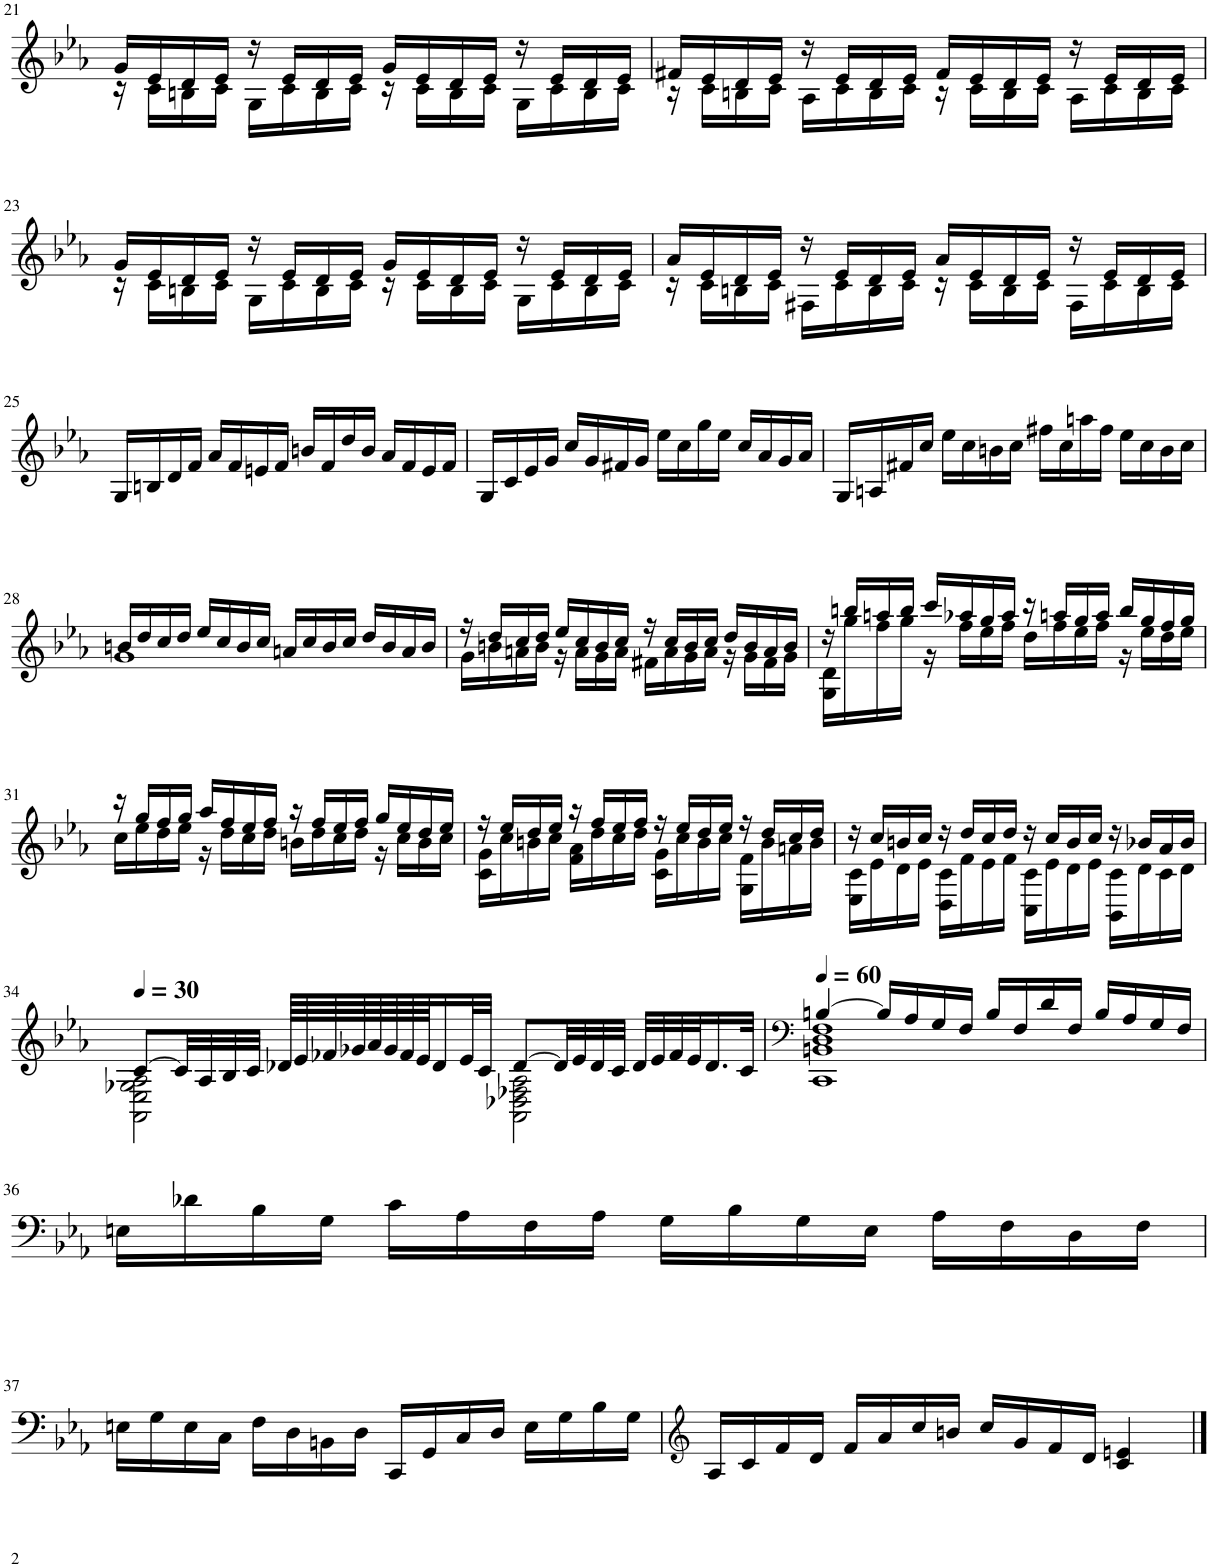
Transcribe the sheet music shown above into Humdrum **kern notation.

**kern
*part1
*staff1
*I"Piano
*I'Pno.
!!LO:PB:g=z
*clefG2
*k[b-e-a-]
*M4/4
=21
*^
16g/LL	16r
16e-/	16c\LL
16d/	16Bn\
16e-/JJ	16c\JJ
16r	16G\LL
16e-/LL	16c\
16d/	16B\
16e-/JJ	16c\JJ
16g/LL	16r
16e-/	16c\LL
16d/	16B\
16e-/JJ	16c\JJ
16r	16G\LL
16e-/LL	16c\
16d/	16B\
16e-/JJ	16c\JJ
=22	=22
16f#X/LL	16r
16e-/	16c\LL
16d/	16Bn\
16e-/JJ	16c\JJ
16r	16A-\LL
16e-/LL	16c\
16d/	16B\
16e-/JJ	16c\JJ
16f#/LL	16r
16e-/	16c\LL
16d/	16B\
16e-/JJ	16c\JJ
16r	16A-\LL
16e-/LL	16c\
16d/	16B\
16e-/JJ	16c\JJ
!!LO:LB:g=z	!!
=23	=23
16g/LL	16r
16e-/	16c\LL
16d/	16Bn\
16e-/JJ	16c\JJ
16r	16G\LL
16e-/LL	16c\
16d/	16B\
16e-/JJ	16c\JJ
16g/LL	16r
16e-/	16c\LL
16d/	16B\
16e-/JJ	16c\JJ
16r	16G\LL
16e-/LL	16c\
16d/	16B\
16e-/JJ	16c\JJ
=24	=24
16a-/LL	16r
16e-/	16c\LL
16d/	16Bn\
16e-/JJ	16c\JJ
16r	16F#X\LL
16e-/LL	16c\
16d/	16B\
16e-/JJ	16c\JJ
16a-/LL	16r
16e-/	16c\LL
16d/	16B\
16e-/JJ	16c\JJ
16r	16F#\LL
16e-/LL	16c\
16d/	16B\
16e-/JJ	16c\JJ
*v	*v
!!LO:LB:g=z
=25
16G/LL
16Bn/
16d/
16f/JJ
16a-/LL
16f/
16en/
16f/JJ
16bn/LL
16f/
16dd/
16b/JJ
16a-/LL
16f/
16e/
16f/JJ
=26
16G/LL
16c/
16e-/
16g/JJ
16cc/LL
16g/
16f#X/
16g/JJ
16ee-\LL
16cc\
16gg\
16ee-\JJ
16cc/LL
16a-/
16g/
16a-/JJ
=27
16G/LL
16An/
16f#X/
16cc/JJ
16ee-\LL
16cc\
16bn\
16cc\JJ
16ff#X\LL
16cc\
16aan\
16ff#\JJ
16ee-\LL
16cc\
16b\
16cc\JJ
!!LO:LB:g=z
=28
*^
16bn/LL	1g
16dd/	.
16cc/	.
16dd/JJ	.
16ee-/LL	.
16cc/	.
16b/	.
16cc/JJ	.
16an/LL	.
16cc/	.
16b/	.
16cc/JJ	.
16dd/LL	.
16b/	.
16a/	.
16b/JJ	.
=29	=29
16r	16g\LL
16dd/LL	16bn\
16cc/	16an\
16dd/JJ	16b\JJ
16ee-/LL	16r
16cc/	16a\LL
16b/	16g\
16cc/JJ	16a\JJ
16r	16f#X\LL
16cc/LL	16a\
16b/	16g\
16cc/JJ	16a\JJ
16dd/LL	16r
16b/	16g\LL
16a/	16f#\
16b/JJ	16g\JJ
=30	=30
16r	16G\ 16d\LL
16bbn/LL	16gg\
16aan/	16ff\
16bb/JJ	16gg\JJ
16ccc/LL	16r
16aa-X/	16ff\LL
16gg/	16ee-\
16aa-/JJ	16ff\JJ
16r	16dd\LL
16aan/LL	16ff\
16gg/	16ee-\
16aa/JJ	16ff\JJ
16bb/LL	16r
16gg/	16ee-\LL
16ff/	16dd\
16gg/JJ	16ee-\JJ
!!LO:LB:g=z	!!
=31	=31
16r	16cc\LL
16gg/LL	16ee-\
16ff/	16dd\
16gg/JJ	16ee-\JJ
16aa-/LL	16r
16ff/	16dd\LL
16ee-/	16cc\
16ff/JJ	16dd\JJ
16r	16bn\LL
16ff/LL	16dd\
16ee-/	16cc\
16ff/JJ	16dd\JJ
16gg/LL	16r
16ee-/	16cc\LL
16dd/	16b\
16ee-/JJ	16cc\JJ
=32	=32
16r	16c\ 16g\LL
16ee-/LL	16cc\
16dd/	16bn\
16ee-/JJ	16cc\JJ
16r	16f\ 16a-\LL
16ff/LL	16dd\
16ee-/	16cc\
16ff/JJ	16dd\JJ
16r	16c\ 16g\LL
16ee-/LL	16cc\
16dd/	16b\
16ee-/JJ	16cc\JJ
16r	16G\ 16f\LL
16dd/LL	16b\
16cc/	16an\
16dd/JJ	16b\JJ
=33	=33
16r	16E-\ 16c\LL
16cc/LL	16e-\
16bn/	16d\
16cc/JJ	16e-\JJ
16r	16D\ 16c\LL
16dd/LL	16f\
16cc/	16e-\
16dd/JJ	16f\JJ
16r	16C\ 16c\LL
16cc/LL	16e-\
16b/	16d\
16cc/JJ	16e-\JJ
16r	16BB-\ 16c\LL
16b-X/LL	16d\
16a-/	16c\
16b-/JJ	16d\JJ
!!LO:LB:g=z	!!
=34	=34
*MM30	*
[8c/L	2AA-\ 2E-\ 2G-X\ 2A-\
32c/LL]	.
32A-/	.
32B-/	.
32c/JJJ	.
64d-X/LLLL	.
64e-/	.
64f-X/	.
64g-X/	.
64a-/	.
64g-/	.
64f-/	.
64e-/JJ	.
16d-/	.
32e-/L	.
32c/JJJ	.
[8d-/L	2AA-\ 2D-X\ 2F-X\ 2A-\
32d-/LL]	.
32e-/	.
32d-/	.
32c/JJJ	.
32d-/LLL	.
32e-/	.
32f-/	.
32e-/J	.
16.d-/	.
32c/JJk	.
=35	=35
*clefF4	*
*MM60	*
[4Bn/	1CC 1BBn 1D 1F
16B/LL]	.
16A-/	.
16G/	.
16F/JJ	.
16B/LL	.
16F/	.
16d/	.
16F/JJ	.
16B/LL	.
16A-/	.
16G/	.
16F/JJ	.
*v	*v
!!LO:LB:g=z
=36
16En\LL
16d-X\
16B-\
16G\JJ
16c\LL
16A-\
16F\
16A-\JJ
16G\LL
16B-\
16G\
16E\JJ
16A-\LL
16F\
16D\
16F\JJ
!!LO:LB:g=z
=37
16En\LL
16G\
16E\
16C\JJ
16F\LL
16D\
16BBn\
16D\JJ
16CC/LL
16GG/
16C/
16D/JJ
16E\LL
16G\
16B-\
16G\JJ
=38
*clefG2
16A-/LL
16c/
16f/
16d/JJ
16f/LL
16a-/
16cc/
16bn/JJ
16cc/LL
16g/
16f/
16d/JJ
4c/ 4en/
==
*-
